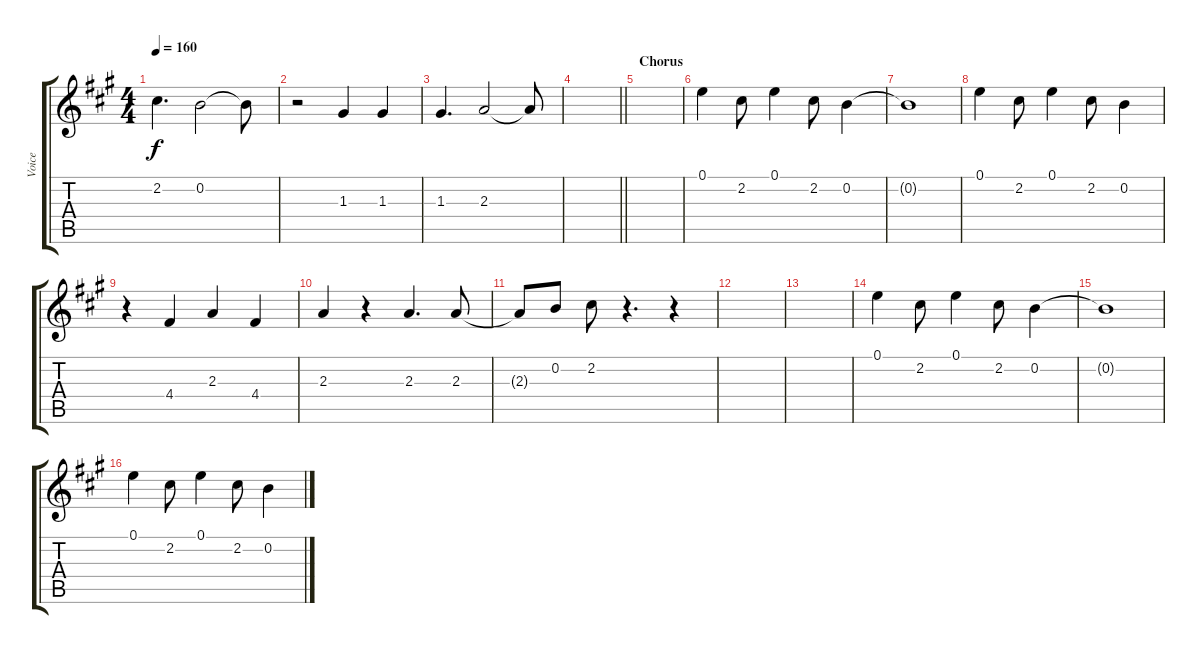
\track ("Voice" "Voice") {instrument tenorsax}
\staff {score tabs}
\tuning (E5 B4 G4 D4 A3 E3) {hide}
\ts (4 4)
\tempo 160
\clef g2
\ks a
2.2.4{d dy f} 0.2.2 0.2{t}.8 |
r.2 1.3.4 1.3.4 |
1.3.4{d} 2.3.2 2.3{t}.8 |
\barLineRight lightlight
|
\section ("" "Chorus")
|
0.1.4 2.2.8 0.1.4 2.2.8 0.2.4 |
0.2{t}.1 |
0.1.4 2.2.8 0.1.4 2.2.8 0.2.4 |
r.4 4.4.4 2.3.4 4.4.4 |
2.3.4 r.4 2.3.4{d} 2.3.8 |
2.3{t}.8 0.2.8 2.2.8 r.4{d} r.4 |
|
|
0.1.4 2.2.8 0.1.4 2.2.8 0.2.4 |
0.2{t}.1 |
0.1.4 2.2.8 0.1.4 2.2.8 0.2.4
